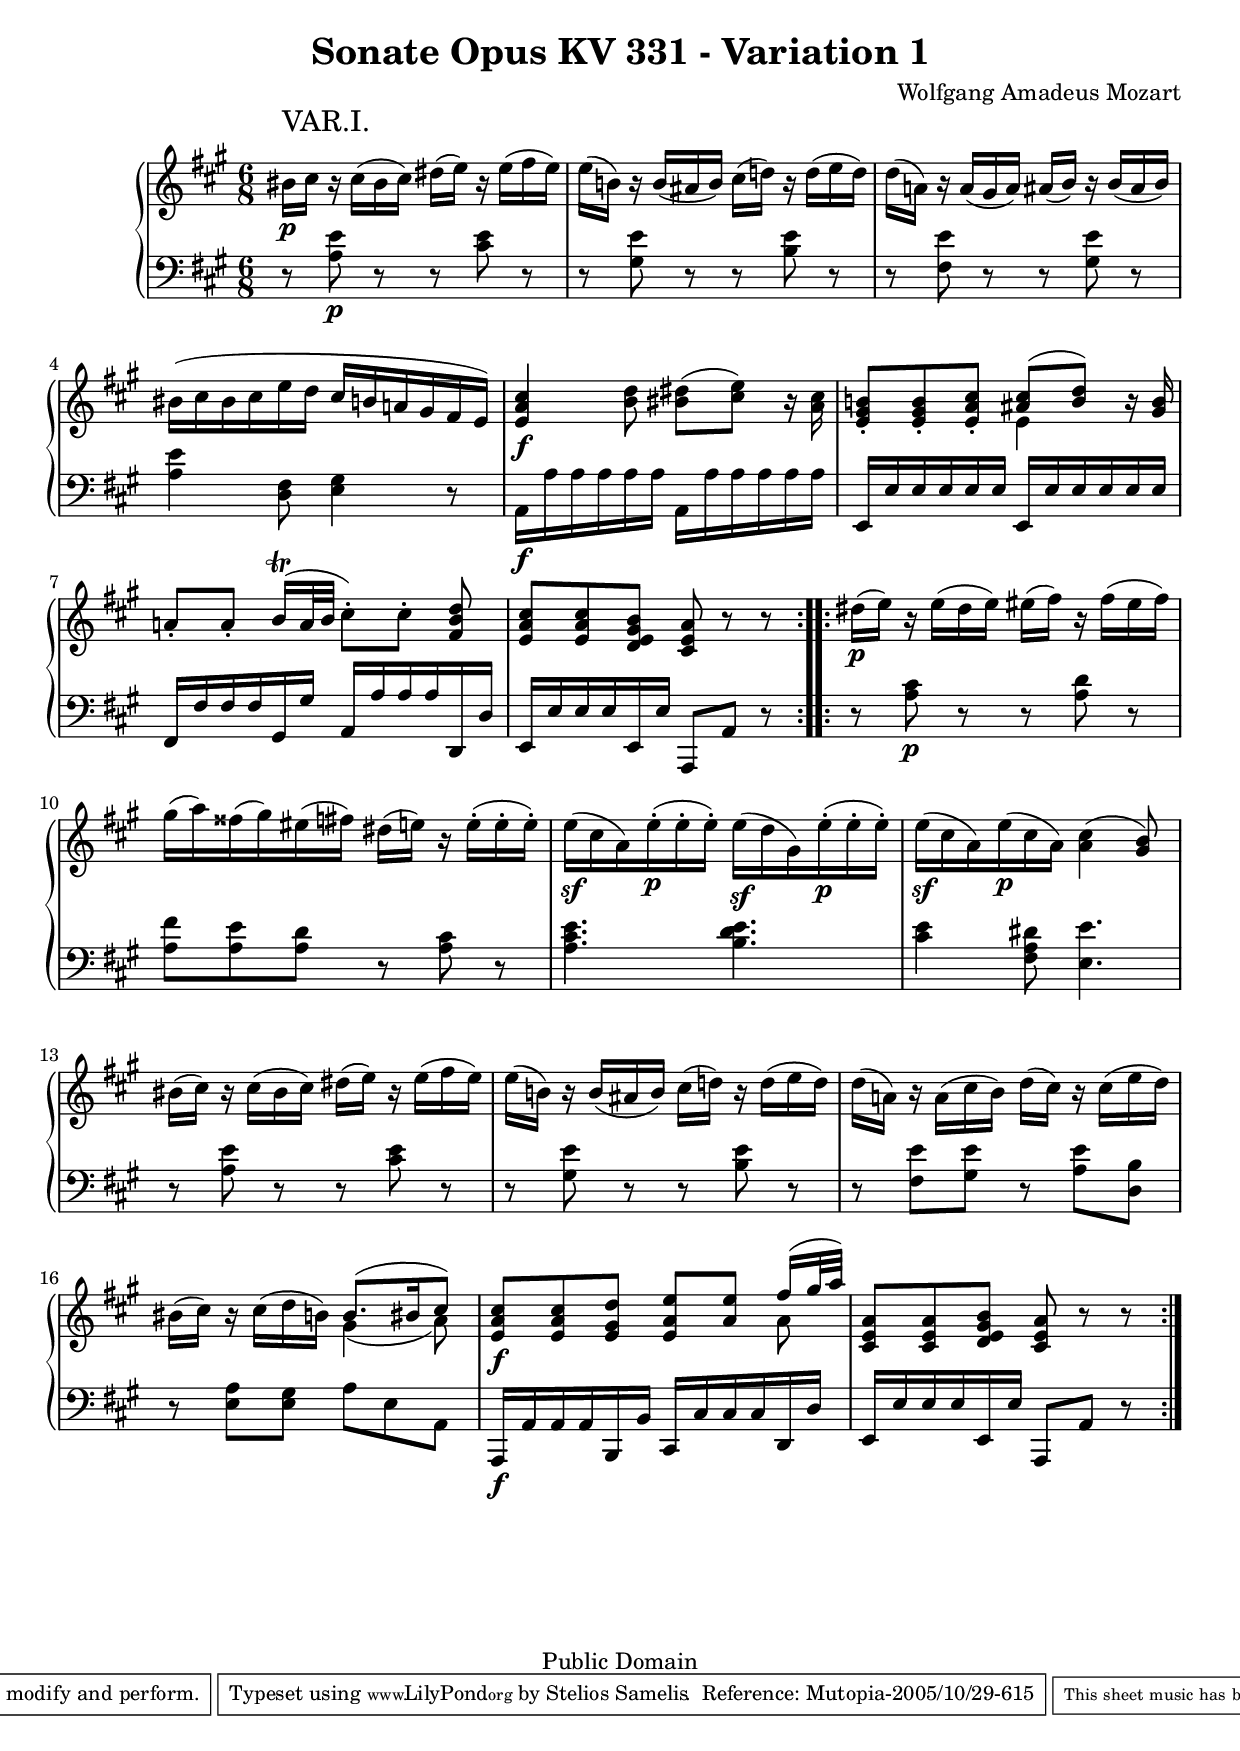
\version "2.6.0"

\header {
  title = "Sonate Opus KV 331 - Variation 1"
  composer = "Wolfgang Amadeus Mozart"
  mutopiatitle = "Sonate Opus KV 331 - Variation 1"
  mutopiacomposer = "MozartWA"
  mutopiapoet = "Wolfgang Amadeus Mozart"
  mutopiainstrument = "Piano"
  date = "1778 or 1781-3"
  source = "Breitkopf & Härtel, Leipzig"
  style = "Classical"
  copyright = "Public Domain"
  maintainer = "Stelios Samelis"
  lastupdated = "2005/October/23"
  version = "2.6.0"
  
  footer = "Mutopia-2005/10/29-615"
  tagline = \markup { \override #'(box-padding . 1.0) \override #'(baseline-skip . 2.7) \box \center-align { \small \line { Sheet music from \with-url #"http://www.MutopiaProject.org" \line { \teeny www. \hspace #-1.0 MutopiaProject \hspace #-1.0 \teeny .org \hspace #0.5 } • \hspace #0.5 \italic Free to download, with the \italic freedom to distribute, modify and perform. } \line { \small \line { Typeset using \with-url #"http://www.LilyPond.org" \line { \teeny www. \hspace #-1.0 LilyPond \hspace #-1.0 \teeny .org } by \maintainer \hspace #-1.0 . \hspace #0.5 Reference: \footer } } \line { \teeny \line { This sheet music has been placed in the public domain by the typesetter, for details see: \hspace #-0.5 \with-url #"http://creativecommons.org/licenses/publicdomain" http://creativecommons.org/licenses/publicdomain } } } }

}

\score {

 \context GrandStaff
 <<
 \context Staff = "up" {
 \clef treble
 \key a \major
 \time 6/8
 \repeat volta 2 { \override Voice.TextScript #'padding = #3.0
 bis'16_\p^\markup { \huge "VAR.I." } cis'' r cis''( bis' cis'') dis''( e'') r e''( fis'' e'')
 e''16( b'!) r b'( ais' b') cis''( d''!) r d''( e'' d'')
 d''16( a'!) r a'( gis' a') ais'( b') r b'( ais' b')
 bis'( cis'' bis' cis'' e'' d'' cis'' b' a'! gis' fis' e')
 <e' a' cis''>4\f <b' d''>8 <bis' dis''>8( <cis'' e''>8) r16 <a' cis''>16
 <e' gis' b'!>8\staccato <e' gis' b'>\staccato <e' a' cis''>\staccato
 << { <ais' cis''>8([ <b' d''>]) } \\ { e'4 } >> r16 <gis' b'>
 a'!8\staccato[ a'8\staccato] b'16^\trill([ a'32 b'] cis''8\staccato)[ cis''8\staccato] <fis' b' d''>8
 <e' a' cis''>8 <e' a' cis''> <d' e' gis' b'> <cis' e' a'> r r }
 \repeat volta 2 { dis''16\p( e'') r e''( dis'' e'') eis''( fis'') r fis''( eis'' fis'')
 gis''16( a'') fisis''( gis'') eis''( fis'') dis''( e''!) r e''16\staccato( e''\staccato e''\staccato)
 e''16\sf( cis'' a') e''\p\staccato( e''\staccato e''\staccato)
 e''16\sf( d'' gis') e''\p\staccato( e''\staccato e''\staccato)
 e''16\sf( cis'' a') e''\p( cis'' a') <a' cis''>4( <gis' b'>8)
 bis'16( cis'') r cis''( bis' cis'') dis''( e'') r e''( fis'' e'')
 e''16( b'!) r b'( ais' b') cis''( d''!) r d''( e'' d'')
 d''16( a'!) r a'16( cis'' b') d''( cis'') r cis''( e'' d'')
 bis'16( cis'') r cis''( d'' b'!) << { b'8.( bis'16 cis''8) } \\ { gis'4( a'8) } >>
 <e' a' cis''>8\f <e' a' cis''> <e' gis' d''> <e' a' e''> <a' e''>
 << { fis''16( gis''32 a'') } \\ { a'8 } >>
 <cis' e' a'>8 <cis' e' a'> <d' e' gis' b'> <cis' e' a'> r r }
}

 \context Staff = "down" {
 \clef bass
 \key a \major
 \time 6/8
 \repeat volta 2 { r8 <a e'>\p r r <cis' e'> r r <gis e'> r r <b e'> r
 r <fis e'> r r <gis e'> r <a e'>4 <d fis>8 <e gis>4 r8
 a,16\f a a a a a a, a a a a a e, e e e e e e, e e e e e fis, fis fis fis gis, gis a, a a a d, d
 e,16 e e e e, e a,,8 a, r }
 \repeat volta 2 { r8 <a cis'>8\p r r <a d'> r <a fis'> <a e'> <a d'> r <a cis'> r
 <a cis' e'>4. <b d' e'>4. <cis' e'>4 <fis a dis'>8 <e e'>4.
 r8 <a e'> r r <cis' e'> r r <gis e'> r r <b e'> r r <fis e'> <gis e'> r <a e'> <d b>
 r8 <e a> <e gis> a e a,
 a,,16\f a, a, a, b,, b, cis, cis cis cis d, d e, e e e e, e a,,8 a, r }
}
>>

 \layout { }

}

\score {

 \unfoldRepeats

 \context GrandStaff
 <<
 \context Staff = "up" {
 \clef treble
 \key a \major
 \time 6/8
 \repeat volta 2 { \override Voice.TextScript #'padding = #3.0
 bis'16_\p^\markup { \huge "VAR.I." } cis'' r cis''( bis' cis'') dis''( e'') r e''( fis'' e'')
 e''16( b'!) r b'( ais' b') cis''( d''!) r d''( e'' d'')
 d''16( a'!) r a'( gis' a') ais'( b') r b'( ais' b')
 bis'( cis'' bis' cis'' e'' d'' cis'' b' a'! gis' fis' e')
 <e' a' cis''>4\f <b' d''>8 <bis' dis''>8( <cis'' e''>8) r16 <a' cis''>16
 <e' gis' b'!>8\staccato <e' gis' b'>\staccato <e' a' cis''>\staccato
 << { <ais' cis''>8([ <b' d''>]) } \\ { e'4 } >> r16 <gis' b'>
 a'!8\staccato[ a'8\staccato] b'16^\trill([ a'32 b'] cis''8\staccato)[ cis''8\staccato] <fis' b' d''>8
 <e' a' cis''>8 <e' a' cis''> <d' e' gis' b'> <cis' e' a'> r r }
 \repeat volta 2 { dis''16\p( e'') r e''( dis'' e'') eis''( fis'') r fis''( eis'' fis'')
 gis''16( a'') fisis''( gis'') eis''( fis'') dis''( e''!) r e''16\staccato( e''\staccato e''\staccato)
 e''16\sf( cis'' a') e''\p\staccato( e''\staccato e''\staccato)
 e''16\sf( d'' gis') e''\p\staccato( e''\staccato e''\staccato)
 e''16\sf( cis'' a') e''\p( cis'' a') <a' cis''>4( <gis' b'>8)
 bis'16( cis'') r cis''( bis' cis'') dis''( e'') r e''( fis'' e'')
 e''16( b'!) r b'( ais' b') cis''( d''!) r d''( e'' d'')
 d''16( a'!) r a'16( cis'' b') d''( cis'') r cis''( e'' d'')
 bis'16( cis'') r cis''( d'' b'!) << { b'8.( bis'16 cis''8) } \\ { gis'4( a'8) } >>
 <e' a' cis''>8\f <e' a' cis''> <e' gis' d''> <e' a' e''> <a' e''>
 << { fis''16( gis''32 a'') } \\ { a'8 } >>
 <cis' e' a'>8 <cis' e' a'> <d' e' gis' b'> <cis' e' a'> r r }
}

 \context Staff = "down" {
 \clef bass
 \key a \major
 \time 6/8
 \repeat volta 2 { r8 <a e'>\p r r <cis' e'> r r <gis e'> r r <b e'> r
 r <fis e'> r r <gis e'> r <a e'>4 <d fis>8 <e gis>4 r8
 a,16\f a a a a a a, a a a a a e, e e e e e e, e e e e e fis, fis fis fis gis, gis a, a a a d, d
 e,16 e e e e, e a,,8 a, r }
 \repeat volta 2 { r8 <a cis'>8\p r r <a d'> r <a fis'> <a e'> <a d'> r <a cis'> r
 <a cis' e'>4. <b d' e'>4. <cis' e'>4 <fis a dis'>8 <e e'>4.
 r8 <a e'> r r <cis' e'> r r <gis e'> r r <b e'> r r <fis e'> <gis e'> r <a e'> <d b>
 r8 <e a> <e gis> a e a,
 a,,16\f a, a, a, b,, b, cis, cis cis cis d, d e, e e e e, e a,,8 a, r }
}
>>

 \midi { \tempo 4 = 92 }

}
